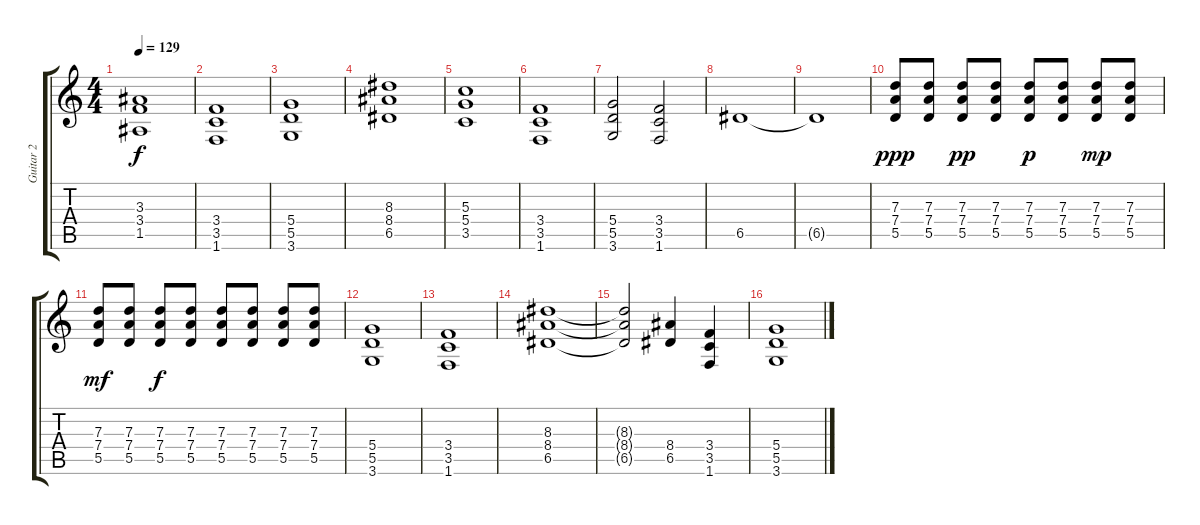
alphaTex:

\track ("Guitar 2" "Guitar 2") {instrument distortionguitar}
\staff {score tabs}
\tuning (E4 B3 G3 D3 A2 E2) {hide}
\ts (4 4)
\tempo 129
\clef g2
\ks c
(3.3 3.4 1.5).1{dy f} |
(3.4 3.5 1.6).1 |
(5.4 5.5 3.6).1 |
(8.3 8.4 6.5).1 |
(5.3 5.4 3.5).1 |
(3.4 3.5 1.6).1 |
(5.4 5.5 3.6).2 (3.4 3.5 1.6).2 |
6.5.1 |
6.5{t}.1 |
(7.3 7.4 5.5).8{dy ppp} (7.3 7.4 5.5).8 (7.3 7.4 5.5).8{dy pp} (7.3 7.4 5.5).8 (7.3 7.4 5.5).8{dy p} (7.3 7.4 5.5).8 (7.3 7.4 5.5).8{dy mp} (7.3 7.4 5.5).8 |
(7.3 7.4 5.5).8{dy mf} (7.3 7.4 5.5).8 (7.3 7.4 5.5).8{dy f} (7.3 7.4 5.5).8 (7.3 7.4 5.5).8 (7.3 7.4 5.5).8 (7.3 7.4 5.5).8 (7.3 7.4 5.5).8 |
(5.4 5.5 3.6).1 |
(3.4 3.5 1.6).1 |
(8.3 8.4 6.5).1 |
(8.3{t} 8.4{t} 6.5{t}).2 (8.4 6.5).4 (3.4 3.5 1.6).4 |
\section ("" "")
(5.4 5.5 3.6).1
